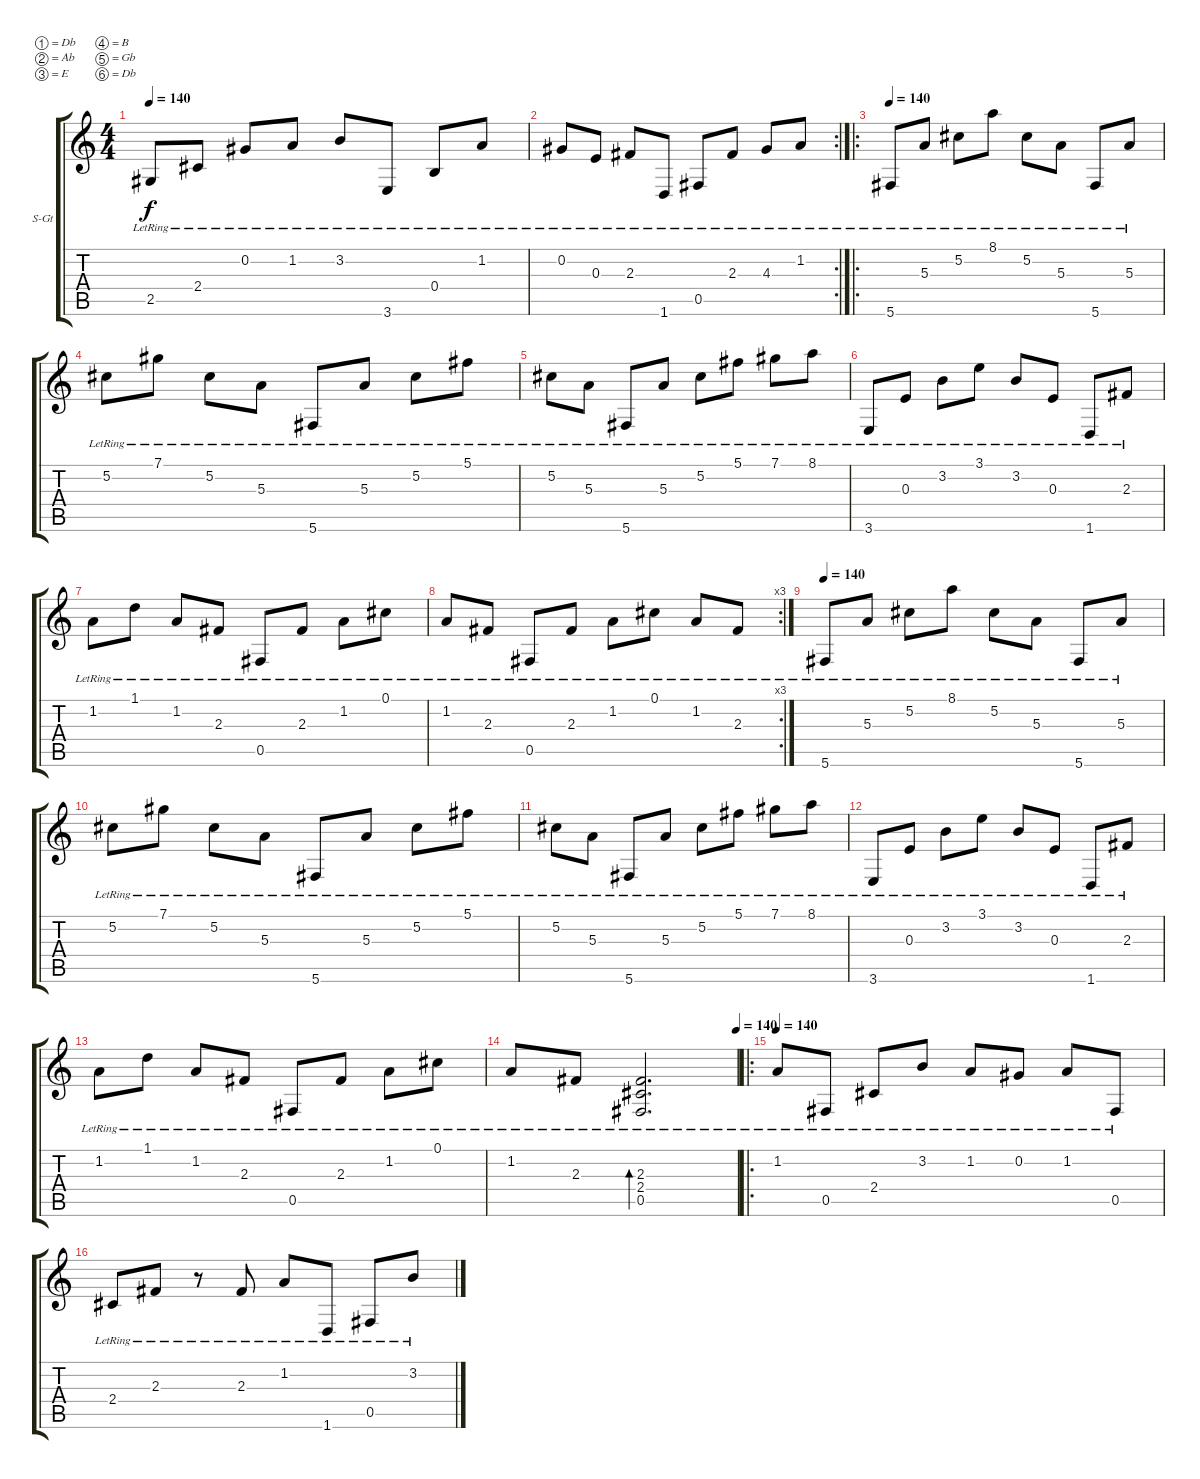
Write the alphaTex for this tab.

\bracketExtendMode groupsimilarinstruments
\firstSystemTrackNameOrientation horizontal
\otherSystemsTrackNameOrientation horizontal
\track ("Acoustic Guitar 2" "S-Gt") {instrument acousticguitarsteel}
\staff {score tabs}
\tuning (Db4 Ab3 E3 B2 Gb2 Db2)
\ts (4 4)
\tempo 140
\clef g2
\ks c
2.5{lr}.8{dy f} 2.4{lr}.8 0.2{lr}.8 1.2{lr}.8 3.2{lr}.8 3.6{lr}.8 0.4{lr}.8 1.2{lr}.8 |
\rc 2
0.2{lr}.8 0.3{lr}.8 2.3{lr}.8 1.6{lr}.8 0.5{lr}.8 2.3{lr}.8 4.3{lr}.8 1.2{lr}.8 |
\ro
\tempo 140
5.6{lr}.8 5.3{lr}.8 5.2{lr}.8 8.1{lr}.8 5.2{lr}.8 5.3{lr}.8 5.6{lr}.8 5.3{lr}.8 |
5.2{lr}.8 7.1{lr}.8 5.2{lr}.8 5.3{lr}.8 5.6{lr}.8 5.3{lr}.8 5.2{lr}.8 5.1{lr}.8 |
5.2{lr}.8 5.3{lr}.8 5.6{lr}.8 5.3{lr}.8 5.2{lr}.8 5.1{lr}.8 7.1{lr}.8 8.1{lr}.8 |
3.6{lr}.8 0.3{lr}.8 3.2{lr}.8 3.1{lr}.8 3.2{lr}.8 0.3{lr}.8 1.6{lr}.8 2.3{lr}.8 |
1.2{lr}.8 1.1{lr}.8 1.2{lr}.8 2.3{lr}.8 0.5{lr}.8 2.3{lr}.8 1.2{lr}.8 0.1{lr}.8 |
\rc 3
1.2{lr}.8 2.3{lr}.8 0.5{lr}.8 2.3{lr}.8 1.2{lr}.8 0.1{lr}.8 1.2{lr}.8 2.3{lr}.8 |
\tempo 140
5.6{lr}.8 5.3{lr}.8 5.2{lr}.8 8.1{lr}.8 5.2{lr}.8 5.3{lr}.8 5.6{lr}.8 5.3{lr}.8 |
5.2{lr}.8 7.1{lr}.8 5.2{lr}.8 5.3{lr}.8 5.6{lr}.8 5.3{lr}.8 5.2{lr}.8 5.1{lr}.8 |
5.2{lr}.8 5.3{lr}.8 5.6{lr}.8 5.3{lr}.8 5.2{lr}.8 5.1{lr}.8 7.1{lr}.8 8.1{lr}.8 |
3.6{lr}.8 0.3{lr}.8 3.2{lr}.8 3.1{lr}.8 3.2{lr}.8 0.3{lr}.8 1.6{lr}.8 2.3{lr}.8 |
1.2{lr}.8 1.1{lr}.8 1.2{lr}.8 2.3{lr}.8 0.5{lr}.8 2.3{lr}.8 1.2{lr}.8 0.1{lr}.8 |
\tempo (140 1)
1.2{lr}.8 2.3{lr}.8 (2.3{lr} 2.4{lr} 0.5{lr}).2{d bd 60} |
\ro
\tempo 140
1.2{lr}.8 0.5{lr}.8 2.4{lr}.8 3.2{lr}.8 1.2{lr}.8 0.2{lr}.8 1.2{lr}.8 0.5{lr}.8 |
2.4{lr}.8 2.3{lr}.8 r.8 2.3{lr}.8 1.2{lr}.8 1.6{lr}.8 0.5{lr}.8 3.2{lr}.8
